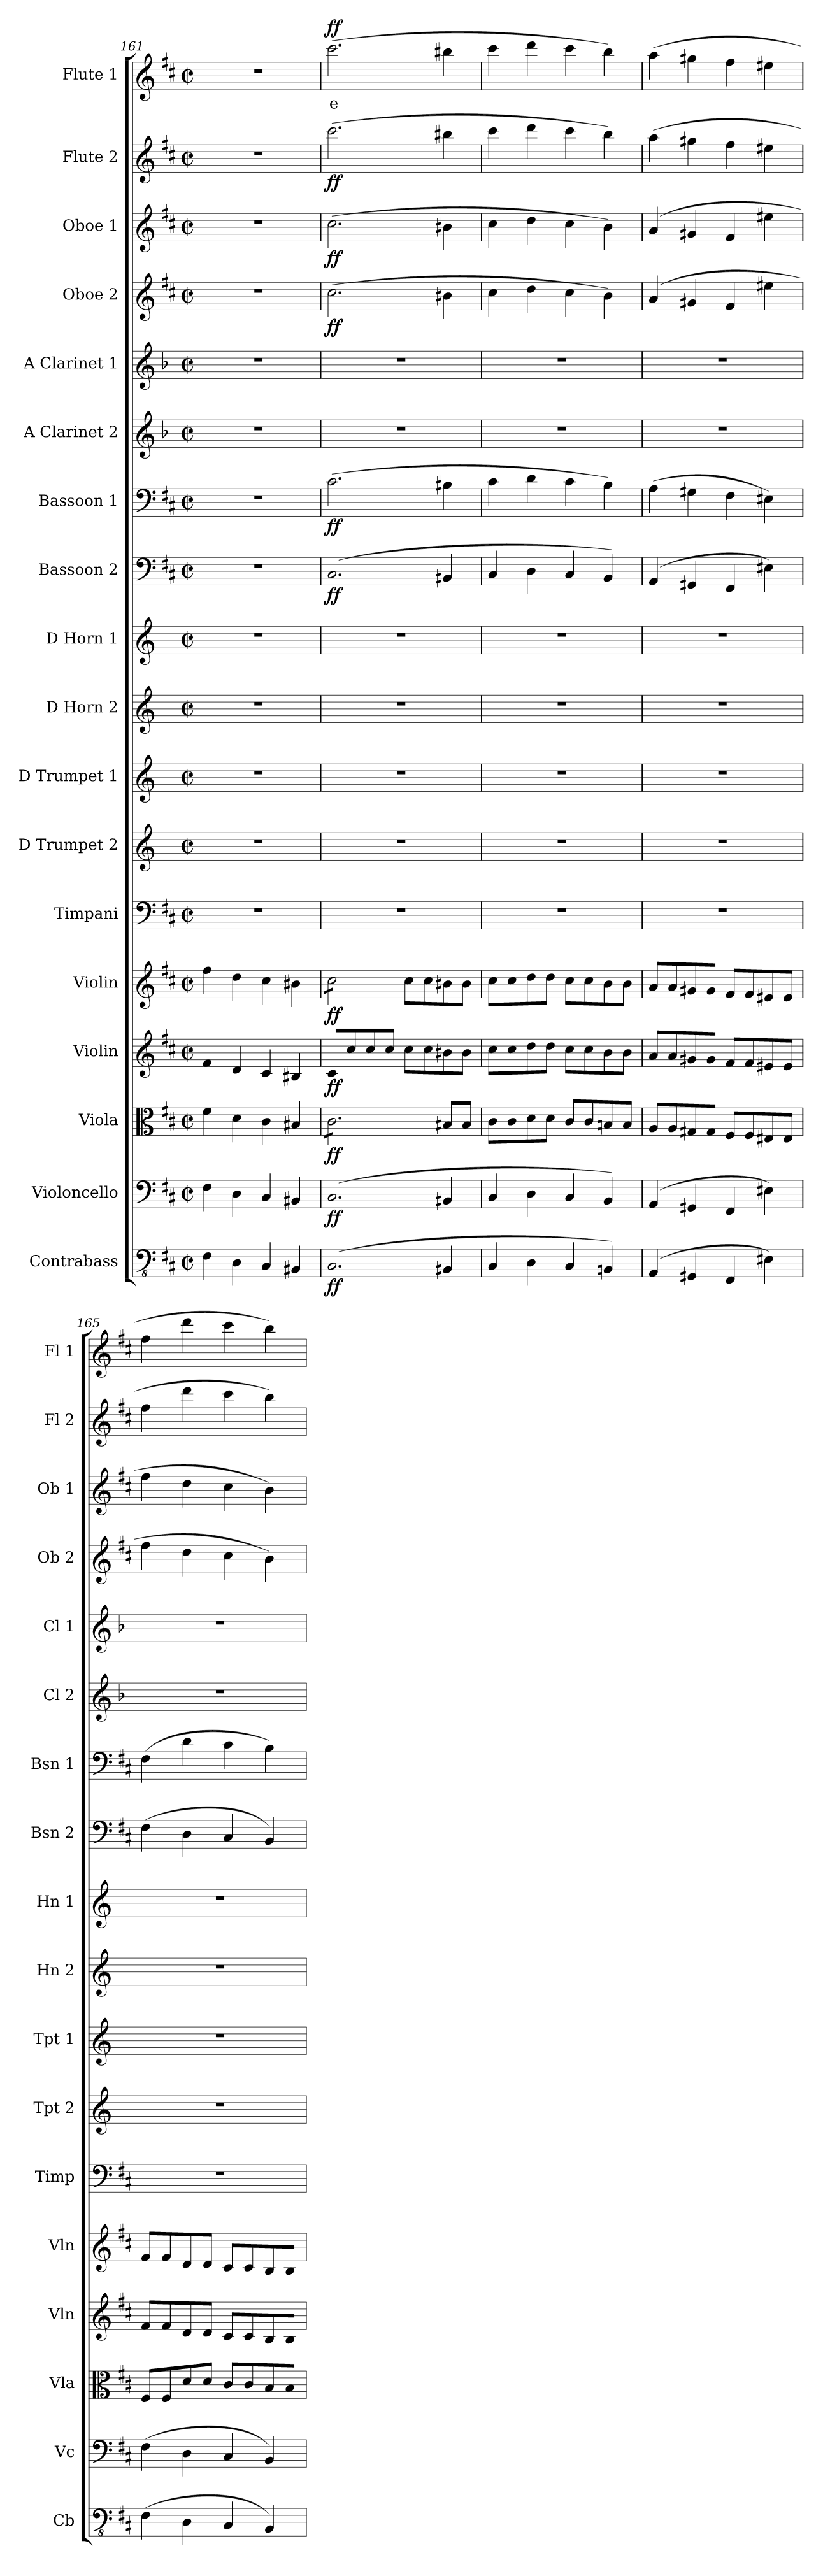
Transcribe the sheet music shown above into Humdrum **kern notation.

**kern	**dynam	**kern	**dynam	**kern	**dynam	**kern	**dynam	**kern	**dynam	**kern	**kern	**kern	**kern	**kern	**kern	**dynam	**kern	**dynam	**kern	**kern	**kern	**dynam	**kern	**dynam	**kern	**dynam	**kern	**text	**dynam
*part18	*part18	*part17	*part17	*part16	*part16	*part15	*part15	*part14	*part14	*part13	*part12	*part11	*part10	*part9	*part8	*part8	*part7	*part7	*part6	*part5	*part4	*part4	*part3	*part3	*part2	*part2	*part1	*part1	*part1
*staff18	*staff18	*staff17	*staff17	*staff16	*staff16	*staff15	*staff15	*staff14	*staff14	*staff13	*staff12	*staff11	*staff10	*staff9	*staff8	*staff8	*staff7	*staff7	*staff6	*staff5	*staff4	*staff4	*staff3	*staff3	*staff2	*staff2	*staff1	*staff1	*staff1
*I"Contrabass	*	*I"Violoncello	*	*I"Viola	*	*I"Violin	*	*I"Violin	*	*I"Timpani	*I"D Trumpet 2	*I"D Trumpet 1	*I"D Horn 2	*I"D Horn 1	*I"Bassoon 2	*	*I"Bassoon 1	*	*I"A Clarinet 2	*I"A Clarinet 1	*I"Oboe 2	*	*I"Oboe 1	*	*I"Flute 2	*	*I"Flute 1	*	*
*I'Cb	*	*I'Vc	*	*I'Vla	*	*I'Vln	*	*I'Vln	*	*I'Timp	*I'Tpt 2	*I'Tpt 1	*I'Hn 2	*I'Hn 1	*I'Bsn 2	*	*I'Bsn 1	*	*I'Cl 2	*I'Cl 1	*I'Ob 2	*	*I'Ob 1	*	*I'Fl 2	*	*I'Fl 1	*	*
*clefFv4	*	*clefF4	*	*clefC3	*	*clefG2	*	*clefG2	*	*clefF4	*clefG2	*clefG2	*clefG2	*clefG2	*clefF4	*	*clefF4	*	*clefG2	*clefG2	*clefG2	*	*clefG2	*	*clefG2	*	*clefG2	*	*
*	*	*	*	*	*	*	*	*	*	*	*ITrd-1c-2	*ITrd-1c-2	*ITrd6c10	*ITrd6c10	*	*	*	*	*ITrd2c3	*ITrd2c3	*	*	*	*	*	*	*	*	*
*k[f#c#]	*	*k[f#c#]	*	*k[f#c#]	*	*k[f#c#]	*	*k[f#c#]	*	*k[f#c#]	*k[f#c#]	*k[f#c#]	*k[f#c#]	*k[f#c#]	*k[f#c#]	*	*k[f#c#]	*	*k[f#c#]	*k[f#c#]	*k[f#c#]	*	*k[f#c#]	*	*k[f#c#]	*	*k[f#c#]	*	*
*M2/2	*	*M2/2	*	*M2/2	*	*M2/2	*	*M2/2	*	*M2/2	*M2/2	*M2/2	*M2/2	*M2/2	*M2/2	*	*M2/2	*	*M2/2	*M2/2	*M2/2	*	*M2/2	*	*M2/2	*	*M2/2	*	*
*met(c|)	*	*met(c|)	*	*met(c|)	*	*met(c|)	*	*met(c|)	*	*met(c|)	*met(c|)	*met(c|)	*met(c|)	*met(c|)	*met(c|)	*	*met(c|)	*	*met(c|)	*met(c|)	*met(c|)	*	*met(c|)	*	*met(c|)	*	*met(c|)	*	*
=161	=161	=161	=161	=161	=161	=161	=161	=161	=161	=161	=161	=161	=161	=161	=161	=161	=161	=161	=161	=161	=161	=161	=161	=161	=161	=161	=161	=161	=161
4FF#\	.	4F#\	.	4f#\	.	4f#/	.	4ff#\	.	1r	1r	1r	1r	1r	1r	.	1r	.	1r	1r	1r	.	1r	.	1r	.	1r	.	.
4DD\	.	4D\	.	4d\	.	4d/	.	4dd\	.	.	.	.	.	.	.	.	.	.	.	.	.	.	.	.	.	.	.	.	.
4CC#/	.	4C#/	.	4c#\	.	4c#/	.	4cc#\	.	.	.	.	.	.	.	.	.	.	.	.	.	.	.	.	.	.	.	.	.
4BBB#X/	.	4BB#X/	.	4B#X/	.	4B#X/	.	4b#X\	.	.	.	.	.	.	.	.	.	.	.	.	.	.	.	.	.	.	.	.	.
!!LO:PB:g=z
=162	=162	=162	=162	=162	=162	=162	=162	=162	=162	=162	=162	=162	=162	=162	=162	=162	=162	=162	=162	=162	=162	=162	=162	=162	=162	=162	=162	=162	=162
!	!LO:DY:b	!	!LO:DY:b	!	!LO:DY:b	!	!LO:DY:b	!	!LO:DY:b	!	!	!	!	!	!	!LO:DY:b	!	!LO:DY:b	!	!	!	!LO:DY:b	!	!LO:DY:b	!	!LO:DY:b	!	!LO:LY:b:color=#FF0000	!LO:DY:b
*	*	*	*	*tremolo	*	*	*	*	*	*	*	*	*	*	*	*	*	*	*	*	*	*	*	*	*	*	*	*	*
*	*	*	*	*	*	*	*	*tremolo	*	*	*	*	*	*	*	*	*	*	*	*	*	*	*	*	*	*	*	*	*
(>2.CC#/	ff	(>2.C#/	ff	8c#\L	ff	8c#/L	ff	8cc#\L	ff	1r	1r	1r	1r	1r	(>2.C#/	ff	(>2.c#\	ff	1r	1r	(>2.cc#\	ff	(>2.cc#\	ff	(>2.ccc#\	ff	(>2.ccc#\	e	ff
.	.	.	.	8c#\	.	8cc#/	.	8cc#\	.	.	.	.	.	.	.	.	.	.	.	.	.	.	.	.	.	.	.	.	.
.	.	.	.	8c#\	.	8cc#/	.	8cc#\	.	.	.	.	.	.	.	.	.	.	.	.	.	.	.	.	.	.	.	.	.
.	.	.	.	8c#\	.	8cc#/J	.	8cc#\J	.	.	.	.	.	.	.	.	.	.	.	.	.	.	.	.	.	.	.	.	.
*	*	*	*	*	*	*	*	*Xtremolo	*	*	*	*	*	*	*	*	*	*	*	*	*	*	*	*	*	*	*	*	*
.	.	.	.	8c#\	.	8cc#\L	.	8cc#\L	.	.	.	.	.	.	.	.	.	.	.	.	.	.	.	.	.	.	.	.	.
.	.	.	.	8c#\J	.	8cc#\	.	8cc#\	.	.	.	.	.	.	.	.	.	.	.	.	.	.	.	.	.	.	.	.	.
*	*	*	*	*Xtremolo	*	*	*	*	*	*	*	*	*	*	*	*	*	*	*	*	*	*	*	*	*	*	*	*	*
4BBB#X/	.	4BB#X/	.	8B#X/L	.	8b#X\	.	8b#X\	.	.	.	.	.	.	4BB#X/	.	4B#X\	.	.	.	4b#X\	.	4b#X\	.	4bb#X\	.	4bb#X\	.	.
.	.	.	.	8B#/J	.	8b#\J	.	8b#\J	.	.	.	.	.	.	.	.	.	.	.	.	.	.	.	.	.	.	.	.	.
=163	=163	=163	=163	=163	=163	=163	=163	=163	=163	=163	=163	=163	=163	=163	=163	=163	=163	=163	=163	=163	=163	=163	=163	=163	=163	=163	=163	=163	=163
4CC#/	.	4C#/	.	8c#\L	.	8cc#\L	.	8cc#\L	.	1r	1r	1r	1r	1r	4C#/	.	4c#\	.	1r	1r	4cc#\	.	4cc#\	.	4ccc#\	.	4ccc#\	.	.
.	.	.	.	8c#\	.	8cc#\	.	8cc#\	.	.	.	.	.	.	.	.	.	.	.	.	.	.	.	.	.	.	.	.	.
4DD\	.	4D\	.	8d\	.	8dd\	.	8dd\	.	.	.	.	.	.	4D\	.	4d\	.	.	.	4dd\	.	4dd\	.	4ddd\	.	4ddd\	.	.
.	.	.	.	8d\J	.	8dd\J	.	8dd\J	.	.	.	.	.	.	.	.	.	.	.	.	.	.	.	.	.	.	.	.	.
4CC#/	.	4C#/	.	8c#/L	.	8cc#\L	.	8cc#\L	.	.	.	.	.	.	4C#/	.	4c#\	.	.	.	4cc#\	.	4cc#\	.	4ccc#\	.	4ccc#\	.	.
.	.	.	.	8c#/	.	8cc#\	.	8cc#\	.	.	.	.	.	.	.	.	.	.	.	.	.	.	.	.	.	.	.	.	.
4BBBn/)	.	4BB/)	.	8Bn/	.	8b\	.	8b\	.	.	.	.	.	.	4BB/)	.	4B\)	.	.	.	4b\)	.	4b\)	.	4bb\)	.	4bb\)	.	.
.	.	.	.	8B/J	.	8b\J	.	8b\J	.	.	.	.	.	.	.	.	.	.	.	.	.	.	.	.	.	.	.	.	.
=164	=164	=164	=164	=164	=164	=164	=164	=164	=164	=164	=164	=164	=164	=164	=164	=164	=164	=164	=164	=164	=164	=164	=164	=164	=164	=164	=164	=164	=164
(>4AAA/	.	(>4AA/	.	8A/L	.	8a/L	.	8a/L	.	1r	1r	1r	1r	1r	(>4AA/	.	(>4A\	.	1r	1r	(>4a/	.	(>4a/	.	(>4aa\	.	(>4aa\	.	.
.	.	.	.	8A/	.	8a/	.	8a/	.	.	.	.	.	.	.	.	.	.	.	.	.	.	.	.	.	.	.	.	.
4GGG#X/	.	4GG#X/	.	8G#X/	.	8g#X/	.	8g#X/	.	.	.	.	.	.	4GG#X/	.	4G#X\	.	.	.	4g#X/	.	4g#X/	.	4gg#X\	.	4gg#X\	.	.
.	.	.	.	8G#/J	.	8g#/J	.	8g#/J	.	.	.	.	.	.	.	.	.	.	.	.	.	.	.	.	.	.	.	.	.
4FFF#/	.	4FF#/	.	8F#/L	.	8f#/L	.	8f#/L	.	.	.	.	.	.	4FF#/	.	4F#\	.	.	.	4f#/	.	4f#/	.	4ff#\	.	4ff#\	.	.
.	.	.	.	8F#/	.	8f#/	.	8f#/	.	.	.	.	.	.	.	.	.	.	.	.	.	.	.	.	.	.	.	.	.
4EE#X\)	.	4E#X\)	.	8E#X/	.	8e#X/	.	8e#X/	.	.	.	.	.	.	4E#X\)	.	4E#X\)	.	.	.	4ee#X\	.	4ee#X\	.	4ee#X\	.	4ee#X\	.	.
.	.	.	.	8E#/J	.	8e#/J	.	8e#/J	.	.	.	.	.	.	.	.	.	.	.	.	.	.	.	.	.	.	.	.	.
=165	=165	=165	=165	=165	=165	=165	=165	=165	=165	=165	=165	=165	=165	=165	=165	=165	=165	=165	=165	=165	=165	=165	=165	=165	=165	=165	=165	=165	=165
(>4FF#\	.	(>4F#\	.	8F#/L	.	8f#/L	.	8f#/L	.	1r	1r	1r	1r	1r	(>4F#\	.	(>4F#\	.	1r	1r	4ff#\	.	4ff#\	.	4ff#\	.	4ff#\	.	.
.	.	.	.	8F#/	.	8f#/	.	8f#/	.	.	.	.	.	.	.	.	.	.	.	.	.	.	.	.	.	.	.	.	.
4DD\	.	4D\	.	8d/	.	8d/	.	8d/	.	.	.	.	.	.	4D\	.	4d\	.	.	.	4dd\	.	4dd\	.	4ddd\	.	4ddd\	.	.
.	.	.	.	8d/J	.	8d/J	.	8d/J	.	.	.	.	.	.	.	.	.	.	.	.	.	.	.	.	.	.	.	.	.
4CC#/	.	4C#/	.	8c#/L	.	8c#/L	.	8c#/L	.	.	.	.	.	.	4C#/	.	4c#\	.	.	.	4cc#\	.	4cc#\	.	4ccc#\	.	4ccc#\	.	.
.	.	.	.	8c#/	.	8c#/	.	8c#/	.	.	.	.	.	.	.	.	.	.	.	.	.	.	.	.	.	.	.	.	.
4BBB/)	.	4BB/)	.	8B/	.	8B/	.	8B/	.	.	.	.	.	.	4BB/)	.	4B\)	.	.	.	4b\)	.	4b\)	.	4bb\)	.	4bb\)	.	.
.	.	.	.	8B/J	.	8B/J	.	8B/J	.	.	.	.	.	.	.	.	.	.	.	.	.	.	.	.	.	.	.	.	.
=	=	=	=	=	=	=	=	=	=	=	=	=	=	=	=	=	=	=	=	=	=	=	=	=	=	=	=	=	=
*-	*-	*-	*-	*-	*-	*-	*-	*-	*-	*-	*-	*-	*-	*-	*-	*-	*-	*-	*-	*-	*-	*-	*-	*-	*-	*-	*-	*-	*-
